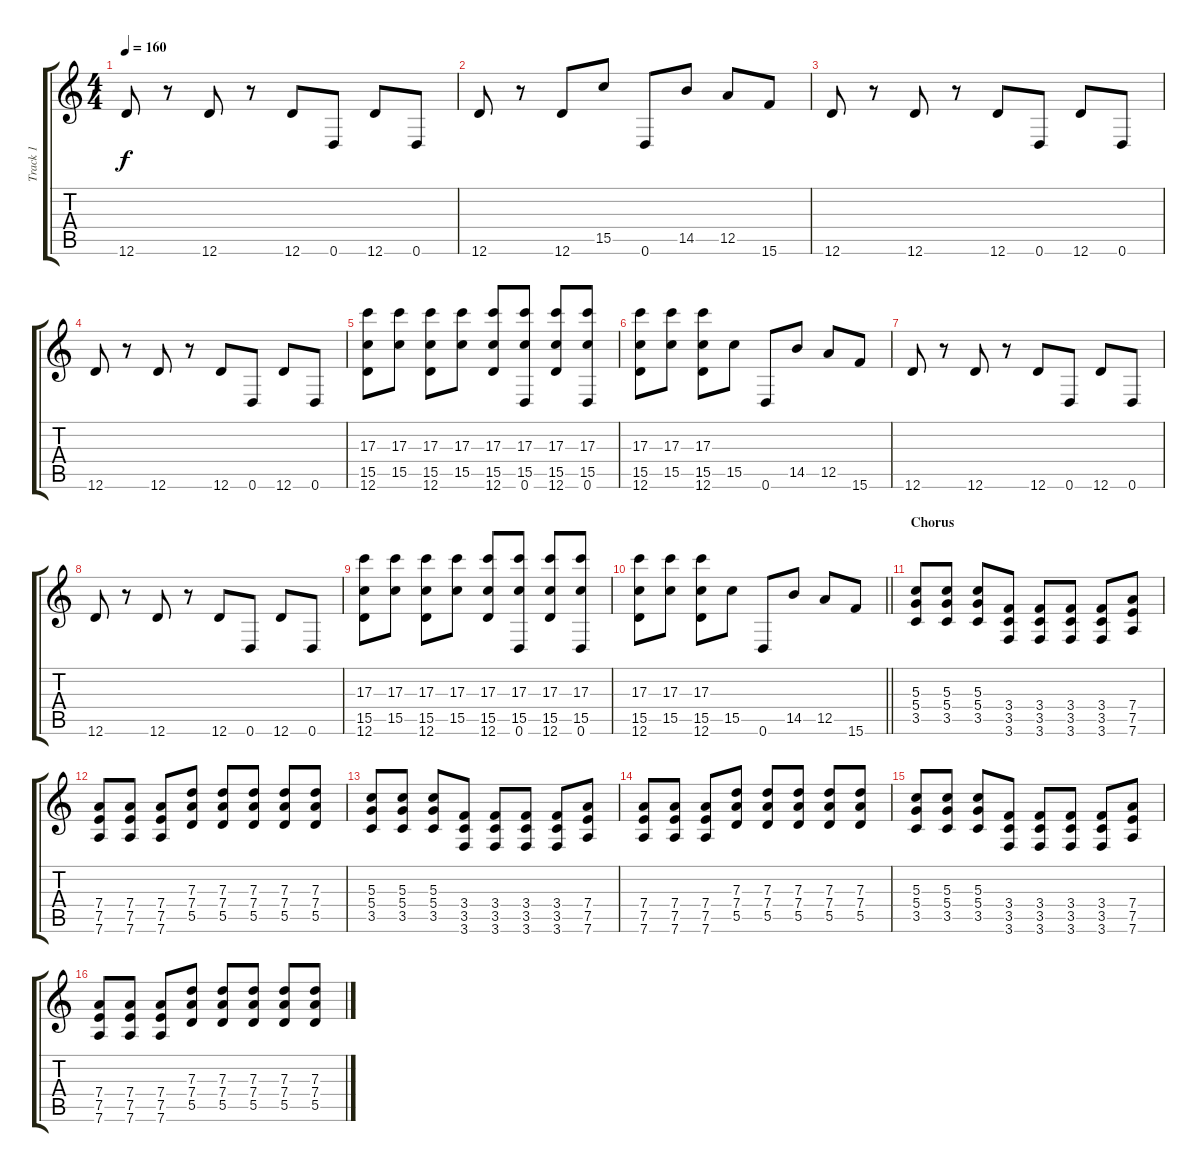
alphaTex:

\track ("Track 1" "Track 1") {instrument distortionguitar}
\staff {score tabs}
\tuning (E4 B3 G3 D3 A2 D2) {hide}
\ts (4 4)
\tempo 160
\clef g2
\ks c
12.6.8{dy f} r.8 12.6.8 r.8 12.6.8 0.6.8 12.6.8 0.6.8 |
12.6.8 r.8 12.6.8 15.5.8 0.6.8 14.5.8 12.5.8 15.6.8 |
12.6.8 r.8 12.6.8 r.8 12.6.8 0.6.8 12.6.8 0.6.8 |
12.6.8 r.8 12.6.8 r.8 12.6.8 0.6.8 12.6.8 0.6.8 |
(17.3 15.5 12.6).8 (17.3 15.5).8 (17.3 15.5 12.6).8 (17.3 15.5).8 (17.3 15.5 12.6).8 (17.3 15.5 0.6).8 (17.3 15.5 12.6).8 (17.3 15.5 0.6).8 |
(17.3 15.5 12.6).8 (17.3 15.5).8 (17.3 15.5 12.6).8 15.5.8 0.6.8 14.5.8 12.5.8 15.6.8 |
12.6.8 r.8 12.6.8 r.8 12.6.8 0.6.8 12.6.8 0.6.8 |
12.6.8 r.8 12.6.8 r.8 12.6.8 0.6.8 12.6.8 0.6.8 |
(17.3 15.5 12.6).8 (17.3 15.5).8 (17.3 15.5 12.6).8 (17.3 15.5).8 (17.3 15.5 12.6).8 (17.3 15.5 0.6).8 (17.3 15.5 12.6).8 (17.3 15.5 0.6).8 |
\barLineRight lightlight
(17.3 15.5 12.6).8 (17.3 15.5).8 (17.3 15.5 12.6).8 15.5.8 0.6.8 14.5.8 12.5.8 15.6.8 |
\section ("" "Chorus")
(5.3 5.4 3.5).8 (5.3 5.4 3.5).8 (5.3 5.4 3.5).8 (3.4 3.5 3.6).8 (3.4 3.5 3.6).8 (3.4 3.5 3.6).8 (3.4 3.5 3.6).8 (7.4 7.5 7.6).8 |
(7.4 7.5 7.6).8 (7.4 7.5 7.6).8 (7.4 7.5 7.6).8 (7.3 7.4 5.5).8 (7.3 7.4 5.5).8 (7.3 7.4 5.5).8 (7.3 7.4 5.5).8 (7.3 7.4 5.5).8 |
(5.3 5.4 3.5).8 (5.3 5.4 3.5).8 (5.3 5.4 3.5).8 (3.4 3.5 3.6).8 (3.4 3.5 3.6).8 (3.4 3.5 3.6).8 (3.4 3.5 3.6).8 (7.4 7.5 7.6).8 |
(7.4 7.5 7.6).8 (7.4 7.5 7.6).8 (7.4 7.5 7.6).8 (7.3 7.4 5.5).8 (7.3 7.4 5.5).8 (7.3 7.4 5.5).8 (7.3 7.4 5.5).8 (7.3 7.4 5.5).8 |
(5.3 5.4 3.5).8 (5.3 5.4 3.5).8 (5.3 5.4 3.5).8 (3.4 3.5 3.6).8 (3.4 3.5 3.6).8 (3.4 3.5 3.6).8 (3.4 3.5 3.6).8 (7.4 7.5 7.6).8 |
(7.4 7.5 7.6).8 (7.4 7.5 7.6).8 (7.4 7.5 7.6).8 (7.3 7.4 5.5).8 (7.3 7.4 5.5).8 (7.3 7.4 5.5).8 (7.3 7.4 5.5).8 (7.3 7.4 5.5).8
